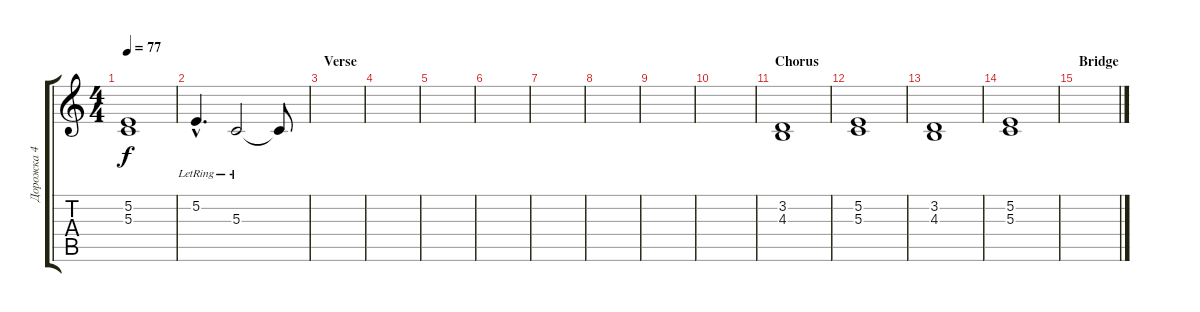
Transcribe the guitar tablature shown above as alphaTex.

\track ("Дорожка 4" "Дорожка 4") {instrument acousticgrandpiano}
\staff {score tabs}
\tuning (E4 B3 G3 D3 A2 E2) {hide}
\ts (4 4)
\tempo 77
\clef g2
\ks c
(5.2 5.3).1{dy f} |
5.2{hac lr}.4{d} 5.3{lr}.2 5.3{t}.8 |
\section ("" "Verse")
|
|
|
|
|
|
|
|
\section ("" "Chorus")
(3.2 4.3).1 |
(5.2 5.3).1 |
(3.2 4.3).1 |
(5.2 5.3).1 |
\section ("" "Bridge")
